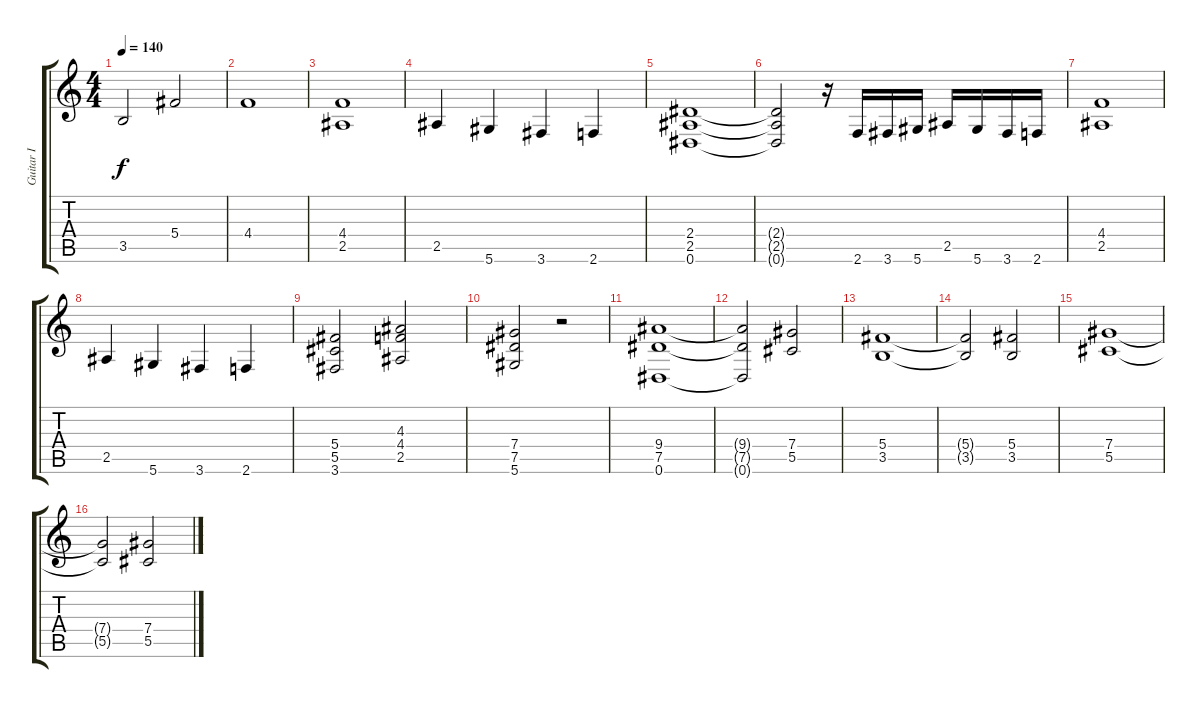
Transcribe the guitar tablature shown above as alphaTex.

\track ("Guitar I" "Guitar I") {instrument distortionguitar}
\staff {score tabs}
\tuning (Eb4 Bb3 Gb3 Db3 Ab2 Eb2) {hide}
\ts (4 4)
\tempo 140
\clef g2
\ks c
3.5.2{dy f} 5.4.2 |
4.4.1 |
(4.4 2.5).1 |
2.5.4 5.6.4 3.6.4 2.6.4 |
(2.4 2.5 0.6).1 |
(2.4{t} 2.5{t} 0.6{t}).2 r.16 2.6.16 3.6.16 5.6.16 2.5.16 5.6.16 3.6.16 2.6.16 |
(4.4 2.5).1 |
2.5.4 5.6.4 3.6.4 2.6.4 |
(5.4 5.5 3.6).2 (4.3 4.4 2.5).2 |
(7.4 7.5 5.6).2 r.2 |
(9.4 7.5 0.6).1 |
(9.4{t} 7.5{t} 0.6{t}).2 (7.4 5.5).2 |
(5.4 3.5).1 |
(5.4{t} 3.5{t}).2 (5.4 3.5).2 |
(7.4 5.5).1 |
(7.4{t} 5.5{t}).2 (7.4 5.5).2
